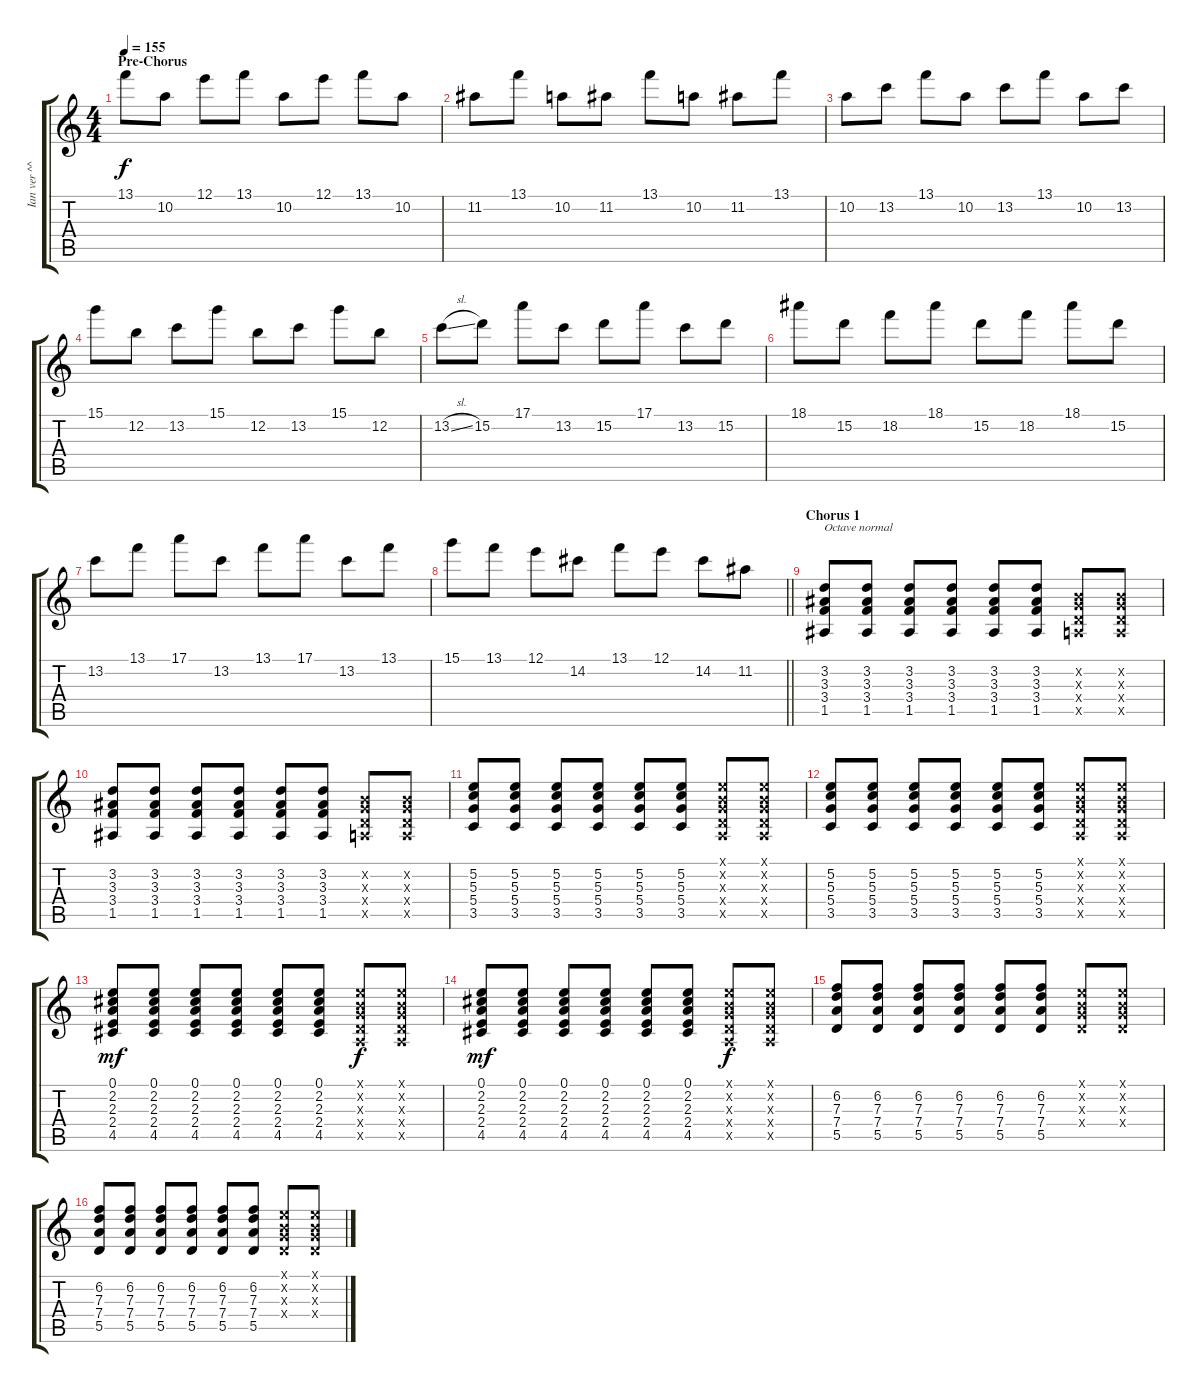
\track ("Ian ver ^^" "Ian ver ^^") {instrument acousticguitarsteel}
\staff {score tabs}
\tuning (E4 B3 G3 D3 A2 D2) {hide}
\ts (4 4)
\section ("" "Pre-Chorus")
\tempo 155
\clef g2
\ks c
13.1.8{dy f volume 12 instrument distortionguitar} 10.2.8 12.1.8 13.1.8 10.2.8 12.1.8 13.1.8 10.2.8 |
11.2.8 13.1.8 10.2.8 11.2.8 13.1.8 10.2.8 11.2.8 13.1.8 |
10.2.8 13.2.8 13.1.8 10.2.8 13.2.8 13.1.8 10.2.8 13.2.8 |
15.1.8 12.2.8 13.2.8 15.1.8 12.2.8 13.2.8 15.1.8 12.2.8 |
13.2{sl}.8 15.2.8 17.1.8 13.2.8 15.2.8 17.1.8 13.2.8 15.2.8 |
18.1.8 15.2.8 18.2.8 18.1.8 15.2.8 18.2.8 18.1.8 15.2.8 |
13.2.8 13.1.8 17.1.8 13.2.8 13.1.8 17.1.8 13.2.8 13.1.8 |
\barLineRight lightlight
15.1.8 13.1.8 12.1.8 14.2.8 13.1.8 12.1.8 14.2.8 11.2.8 |
\section ("" "Chorus 1")
(3.2 3.3 3.4 1.5).8{txt "Octave normal" volume 9} (3.2 3.3 3.4 1.5).8 (3.2 3.3 3.4 1.5).8 (3.2 3.3 3.4 1.5).8 (3.2 3.3 3.4 1.5).8 (3.2 3.3 3.4 1.5).8 (0.2{x} 0.3{x} 0.4{x} 0.5{x}).8 (0.2{x} 0.3{x} 0.4{x} 0.5{x}).8 |
(3.2 3.3 3.4 1.5).8 (3.2 3.3 3.4 1.5).8 (3.2 3.3 3.4 1.5).8 (3.2 3.3 3.4 1.5).8 (3.2 3.3 3.4 1.5).8 (3.2 3.3 3.4 1.5).8 (0.2{x} 0.3{x} 0.4{x} 0.5{x}).8 (0.2{x} 0.3{x} 0.4{x} 0.5{x}).8 |
(5.2 5.3 5.4 3.5).8 (5.2 5.3 5.4 3.5).8 (5.2 5.3 5.4 3.5).8 (5.2 5.3 5.4 3.5).8 (5.2 5.3 5.4 3.5).8 (5.2 5.3 5.4 3.5).8 (0.1{x} 0.2{x} 0.3{x} 0.4{x} 0.5{x}).8 (0.1{x} 0.2{x} 0.3{x} 0.4{x} 0.5{x}).8 |
(5.2 5.3 5.4 3.5).8 (5.2 5.3 5.4 3.5).8 (5.2 5.3 5.4 3.5).8 (5.2 5.3 5.4 3.5).8 (5.2 5.3 5.4 3.5).8 (5.2 5.3 5.4 3.5).8 (0.1{x} 0.2{x} 0.3{x} 0.4{x} 0.5{x}).8 (0.1{x} 0.2{x} 0.3{x} 0.4{x} 0.5{x}).8 |
(0.1 2.2 2.3 2.4 4.5).8{dy mf} (0.1 2.2 2.3 2.4 4.5).8 (0.1 2.2 2.3 2.4 4.5).8 (0.1 2.2 2.3 2.4 4.5).8 (0.1 2.2 2.3 2.4 4.5).8 (0.1 2.2 2.3 2.4 4.5).8 (0.1{x} 0.2{x} 0.3{x} 0.4{x} 0.5{x}).8{dy f} (0.1{x} 0.2{x} 0.3{x} 0.4{x} 0.5{x}).8 |
(0.1 2.2 2.3 2.4 4.5).8{dy mf} (0.1 2.2 2.3 2.4 4.5).8 (0.1 2.2 2.3 2.4 4.5).8 (0.1 2.2 2.3 2.4 4.5).8 (0.1 2.2 2.3 2.4 4.5).8 (0.1 2.2 2.3 2.4 4.5).8 (0.1{x} 0.2{x} 0.3{x} 0.4{x} 0.5{x}).8{dy f} (0.1{x} 0.2{x} 0.3{x} 0.4{x} 0.5{x}).8 |
(6.2 7.3 7.4 5.5).8 (6.2 7.3 7.4 5.5).8 (6.2 7.3 7.4 5.5).8 (6.2 7.3 7.4 5.5).8 (6.2 7.3 7.4 5.5).8 (6.2 7.3 7.4 5.5).8 (0.1{x} 0.2{x} 0.3{x} 0.4{x}).8 (0.1{x} 0.2{x} 0.3{x} 0.4{x}).8 |
(6.2 7.3 7.4 5.5).8 (6.2 7.3 7.4 5.5).8 (6.2 7.3 7.4 5.5).8 (6.2 7.3 7.4 5.5).8 (6.2 7.3 7.4 5.5).8 (6.2 7.3 7.4 5.5).8 (0.1{x} 0.2{x} 0.3{x} 0.4{x}).8 (0.1{x} 0.2{x} 0.3{x} 0.4{x}).8
